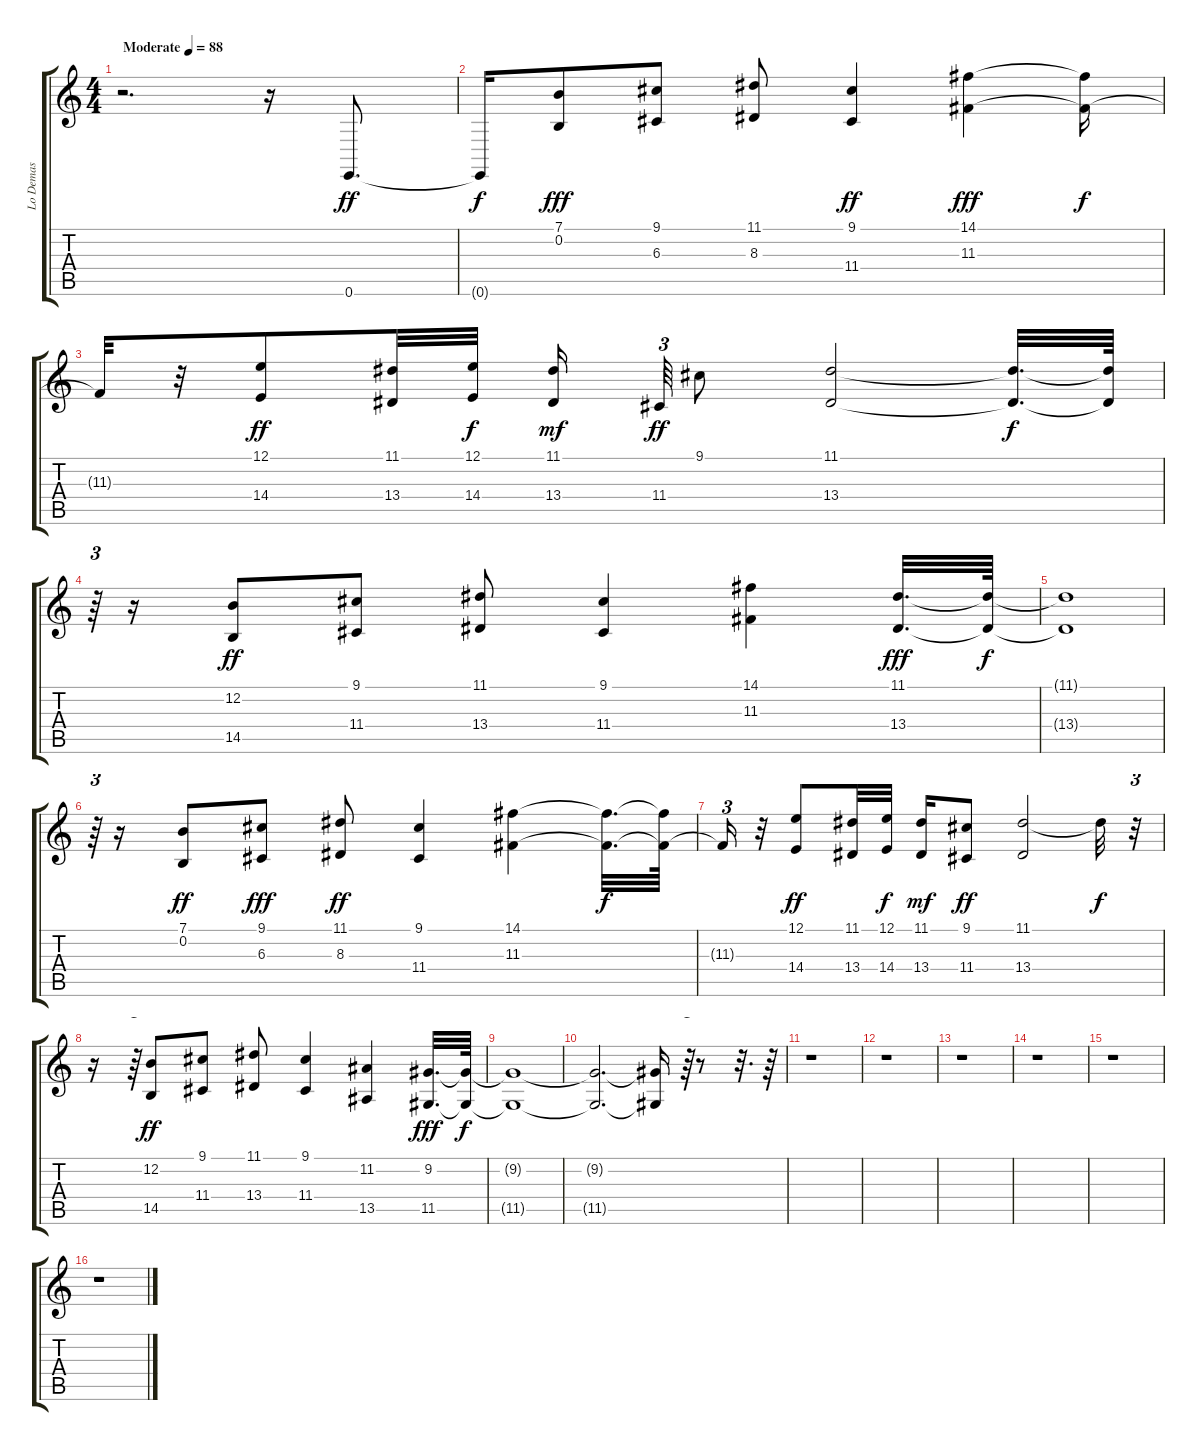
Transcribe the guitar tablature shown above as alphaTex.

\track ("Lo Demas" "Lo Demas") {instrument guitarfretnoise}
\staff {score tabs}
\tuning (E4 B3 G3 D3 A2 E2) {hide}
\ts (4 4)
\tempo (88 "Moderate")
\clef g2
\ks c
r.2{d dy ff instrument guitarfretnoise} r.16 0.6.8{d} |
0.6{t}.16{dy f} (7.1 0.2).8{dy fff volume 10 balance 8 instrument acousticgrandpiano} (9.1 6.3).8 (11.1 8.3).8 (9.1 11.4).4{dy ff} (14.1 11.3).4{dy fff} (14.1{t} 11.3{t}).16{dy f} |
11.3{t}.32 r.32 (12.1 14.4).8{dy ff} (11.1 13.4).32 (12.1 14.4).32{dy f} (11.1 13.4).16{dy mf beam splitsecondary} 11.4.64{tu (3 2) dy ff} 9.1.8 (11.1 13.4).2 (11.1{t} 13.4{t}).32{d dy f} (11.1{t} 13.4{t}).64 |
r.64{tu (3 2)} r.16 (12.2 14.5).8{dy ff} (9.1 11.4).8 (11.1 13.4).8 (9.1 11.4).4 (14.1 11.3).4 (11.1 13.4).32{d dy fff} (11.1{t} 13.4{t}).64{dy f} |
(11.1{t} 13.4{t}).1 |
r.64{tu (3 2)} r.16 (7.1 0.2).8{dy ff} (9.1 6.3).8{dy fff} (11.1 8.3).8{dy ff} (9.1 11.4).4 (14.1 11.3).4 (14.1{t} 11.3{t}).32{d dy f} (14.1{t} 11.3{t}).64 |
11.3{t}.16{tu (3 2)} r.32 (12.1 14.4).8{dy ff} (11.1 13.4).32 (12.1 14.4).32{dy f} (11.1 13.4).16{dy mf} (9.1 11.4).8{dy ff} (11.1 13.4).2 11.1{t}.32{dy f} r.32{tu (3 2)} |
r.16 r.64{tu (3 2)} (12.2 14.5).8{dy ff} (9.1 11.4).8 (11.1 13.4).8 (9.1 11.4).4 (11.2 13.5).4 (9.2 11.5).32{d dy fff} (9.2{t} 11.5{t}).64{dy f} |
(9.2{t} 11.5{t}).1 |
(9.2{t} 11.5{t}).2{d} (9.2{t} 11.5{t}).16 r.64{tu (3 2)} r.8 r.32{d} r.64 |
r.1 |
r.1 |
r.1 |
r.1 |
r.1 |
r.1
